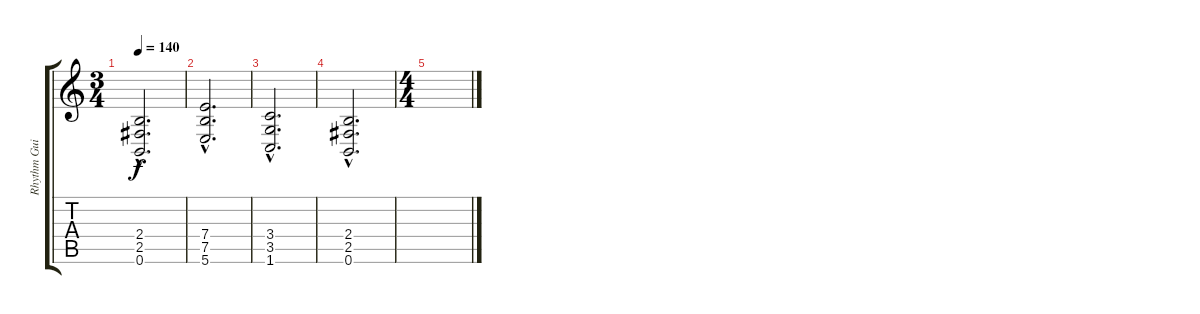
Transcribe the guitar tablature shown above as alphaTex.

\track ("Rhythm Guitar II" "Rhythm Gui") {instrument distortionguitar}
\staff {score tabs}
\tuning (B3 Gb3 D3 A2 E2 B1) {hide}
\ts (3 4)
\tempo 140
\clef g2
\ks c
(2.4{hac} 2.5{hac} 0.6{hac}).2{d dy f} |
(7.4{hac} 7.5{hac} 5.6{hac}).2{d} |
(3.4{hac} 3.5{hac} 1.6{hac}).2{d} |
(2.4{hac} 2.5{hac} 0.6{hac}).2{d} |
\ts (4 4)
